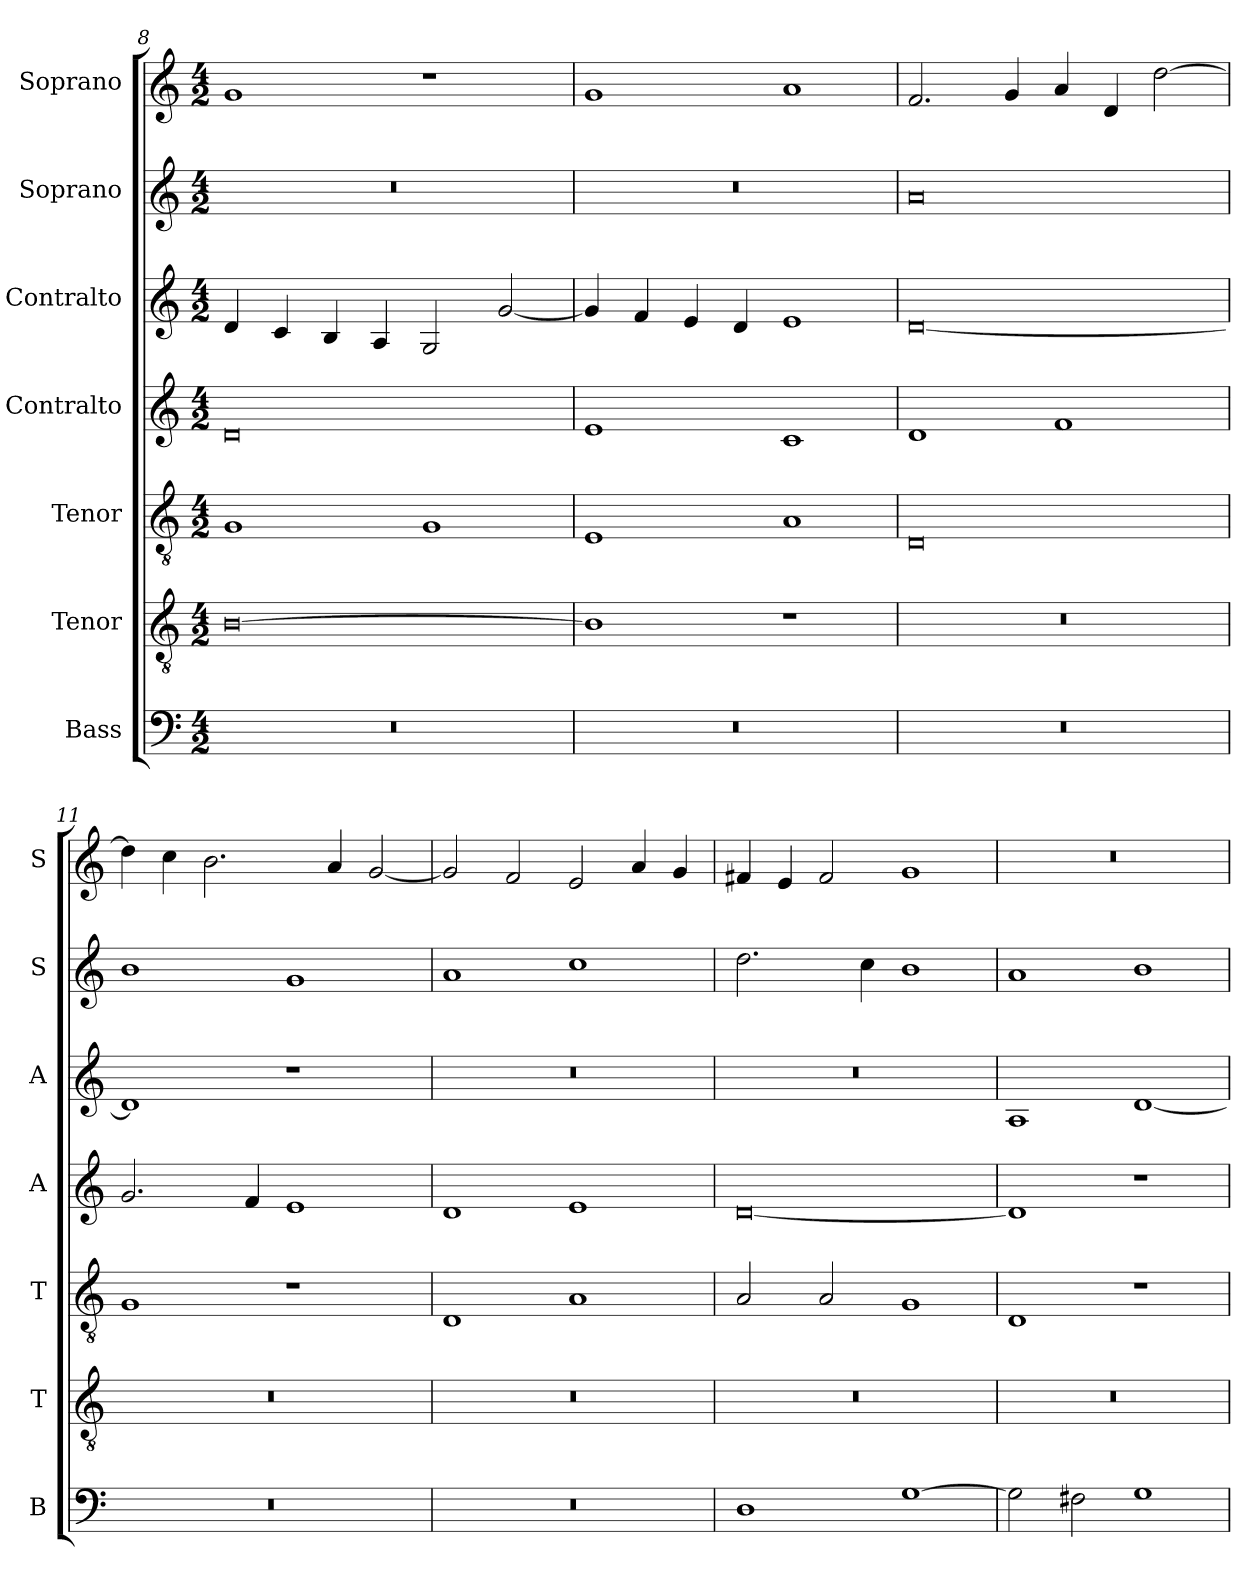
**kern	**kern	**kern	**kern	**kern	**kern	**kern
*part7	*part6	*part5	*part4	*part3	*part2	*part1
*staff7	*staff6	*staff5	*staff4	*staff3	*staff2	*staff1
*I"Bass	*I"Tenor	*I"Tenor	*I"Contralto	*I"Contralto	*I"Soprano	*I"Soprano
*I'B	*I'T	*I'T	*I'A	*I'A	*I'S	*I'S
*clefF4	*clefGv2	*clefGv2	*clefG2	*clefG2	*clefG2	*clefG2
*k[]	*k[]	*k[]	*k[]	*k[]	*k[]	*k[]
*E:phr	*E:phr	*E:phr	*E:phr	*E:phr	*E:phr	*E:phr
*M4/2	*M4/2	*M4/2	*M4/2	*M4/2	*M4/2	*M4/2
=8	=8	=8	=8	=8	=8	=8
0r	[0B	1G	0d	4d	0r	1g
.	.	.	.	4c	.	.
.	.	.	.	4B	.	.
.	.	.	.	4A	.	.
.	.	1G	.	2G	.	1r
.	.	.	.	[2g	.	.
=9	=9	=9	=9	=9	=9	=9
0r	1B]	1E	1e	4g]	0r	1g
.	.	.	.	4f	.	.
.	.	.	.	4e	.	.
.	.	.	.	4d	.	.
.	1r	1A	1c	1e	.	1a
=10	=10	=10	=10	=10	=10	=10
0r	0r	0D	1d	[0d	0a	2.f
.	.	.	.	.	.	4g
.	.	.	1f	.	.	4a
.	.	.	.	.	.	4d
.	.	.	.	.	.	[2dd
=11	=11	=11	=11	=11	=11	=11
0r	0r	1G	2.g	1d]	1b	4dd]
.	.	.	.	.	.	4cc
.	.	.	.	.	.	2.b
.	.	.	4f	.	.	.
.	.	1r	1e	1r	1g	.
.	.	.	.	.	.	4a
.	.	.	.	.	.	[2g
=12	=12	=12	=12	=12	=12	=12
0r	0r	1D	1d	0r	1a	2g]
.	.	.	.	.	.	2f
.	.	1A	1e	.	1cc	2e
.	.	.	.	.	.	4a
.	.	.	.	.	.	4g
=13	=13	=13	=13	=13	=13	=13
1D	0r	2A	[0d	0r	2.dd	4f#X
.	.	.	.	.	.	4e
.	.	2A	.	.	.	2f#
.	.	.	.	.	4cc	.
[1G	.	1G	.	.	1b	1g
=14	=14	=14	=14	=14	=14	=14
2G]	0r	1D	1d]	1A	1a	0r
2F#X	.	.	.	.	.	.
1G	.	1r	1r	[1d	1b	.
=	=	=	=	=	=	=
*-	*-	*-	*-	*-	*-	*-
